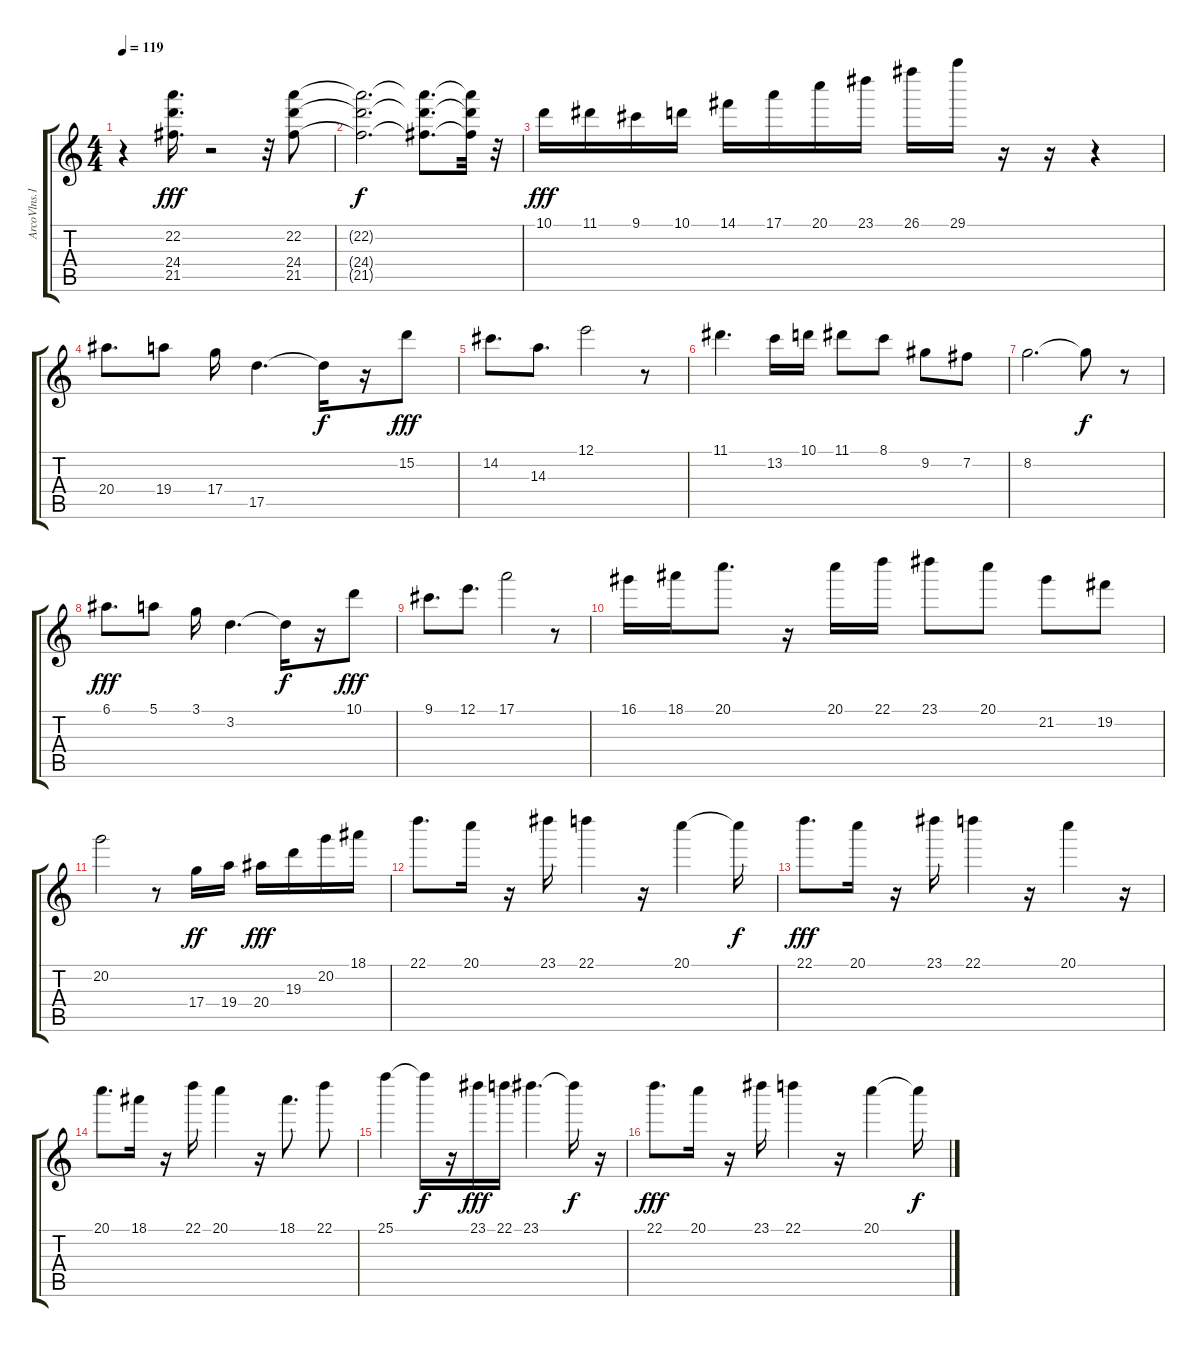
\track ("ArcoVlns.1                      " "ArcoVlns.1") {instrument distortionguitar}
\staff {score tabs}
\tuning (E4 B3 G3 D3 A2 E2) {hide}
\ts (4 4)
\tempo 119
\clef g2
\ks c
r.4{dy fff} (22.2 24.4 21.5).16{d} r.2 r.32 (22.2 24.4 21.5).8 |
(22.2{t} 24.4{t} 21.5{t}).2{d dy f} (22.2{t} 24.4{t} 21.5{t}).8{d} (22.2{t} 24.4{t} 21.5{t}).32 r.32 |
10.1.16{dy fff} 11.1.16 9.1.16 10.1.16 14.1.16 17.1.16 20.1.16 23.1.16 26.1.16 29.1.16 r.16 r.16 r.4 |
20.4.8{d} 19.4.8 17.4.16 17.5.4{d} 17.5{t}.16{dy f} r.16 15.2.8{dy fff} |
14.2.8{d} 14.3.8{d} 12.1.2 r.8 |
11.1.4{d} 13.2.16 10.1.16 11.1.8 8.1.8 9.2.8 7.2.8 |
8.2.2{d} 8.2{t}.8{dy f} r.8 |
6.1.8{d dy fff} 5.1.8 3.1.16 3.2.4{d} 3.2{t}.16{dy f} r.16 10.1.8{dy fff} |
9.1.8{d} 12.1.8{d} 17.1.2 r.8 |
16.1.16 18.1.16 20.1.8{d} r.16 20.1.16 22.1.16 23.1.8 20.1.8 21.2.8 19.2.8 |
20.2.2 r.8 17.4.16{dy ff} 19.4.16 20.4.16{dy fff} 19.3.16 20.2.16 18.1.16 |
22.1.8{d} 20.1.16 r.16 23.1.16 22.1.4 r.16 20.1.4 20.1{t}.16{dy f} |
22.1.8{d dy fff} 20.1.16 r.16 23.1.16 22.1.4 r.16 20.1.4 r.16 |
20.1.8{d} 18.1.16 r.16 22.1.16 20.1.4 r.16 18.1.8{d} 22.1.8 |
25.1.4 25.1{t}.16{dy f} r.16 23.1.16{dy fff} 22.1.16 23.1.4{d} 23.1{t}.16{dy f} r.16 |
22.1.8{d dy fff} 20.1.16 r.16 23.1.16 22.1.4 r.16 20.1.4 20.1{t}.16{dy f}
